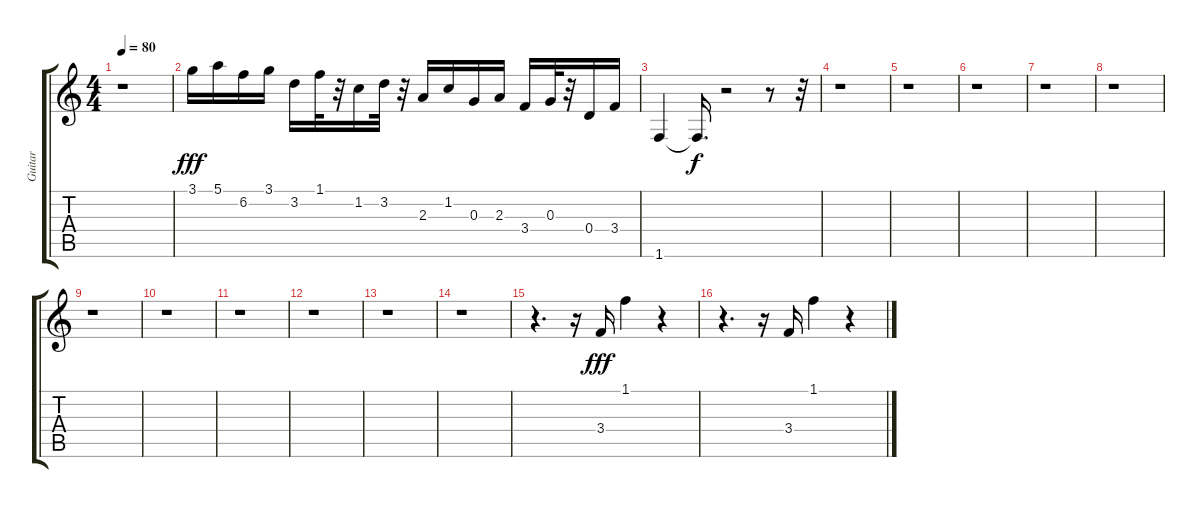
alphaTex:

\track ("Guitar" "Guitar") {instrument electricguitarjazz}
\staff {score tabs}
\tuning (E4 B3 G3 D3 A2 E2) {hide}
\ts (4 4)
\tempo 80
\clef g2
\ks c
r.1{dy fff} |
3.1.16 5.1.16 6.2.16 3.1.16 3.2.16 1.1.32 r.32 1.2.16 3.2.32 r.32 2.3.16 1.2.16 0.3.16 2.3.16 3.4.16 0.3.32 r.32 0.4.16 3.4.16 |
1.6.4 1.6{t}.16{d dy f} r.2 r.8 r.32 |
r.1 |
r.1 |
r.1 |
r.1 |
r.1 |
r.1 |
r.1 |
r.1 |
r.1 |
r.1 |
r.1 |
r.4{d} r.16 3.4.16{dy fff} 1.1.4 r.4 |
r.4{d} r.16 3.4.16 1.1.4 r.4
